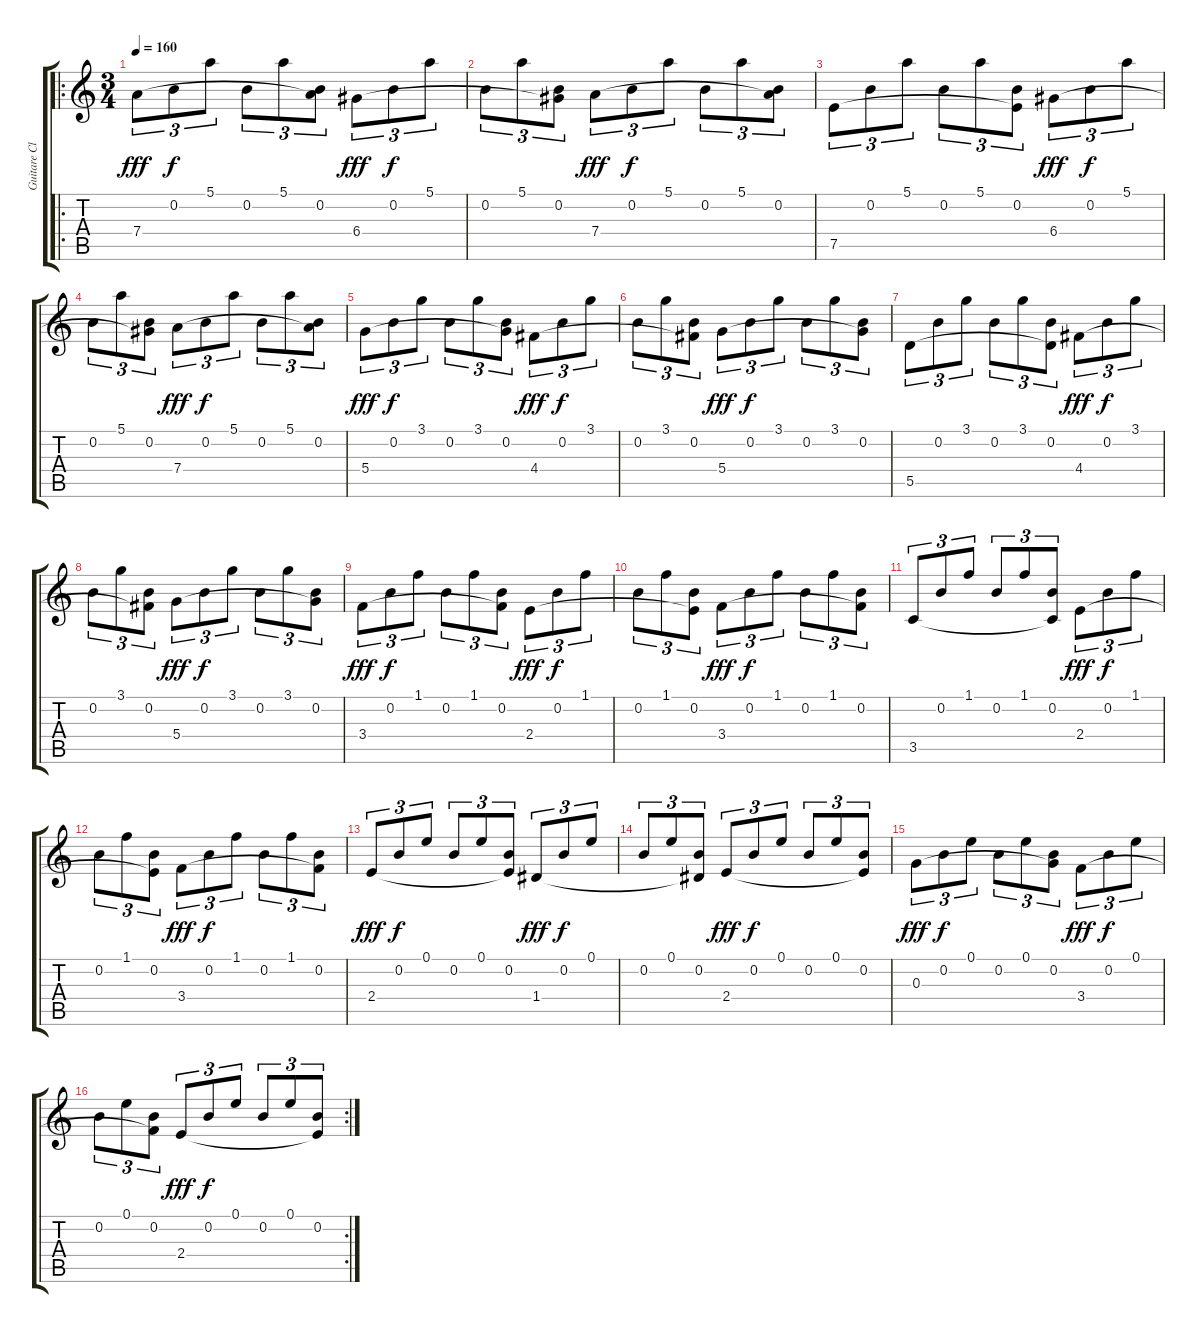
\track ("Guitare Classique" "Guitare Cl") {instrument acousticguitarnylon}
\staff {score tabs}
\tuning (E4 B3 G3 D3 A2 E2) {hide}
\ro
\ts (3 4)
\tempo 160
\clef g2
\ks c
7.4.8{tu (3 2) dy fff} 0.2.8{tu (3 2) dy f} 5.1.8{tu (3 2)} 0.2.8{tu (3 2)} 5.1.8{tu (3 2)} (0.2 7.4{t}).8{tu (3 2)} 6.4.8{tu (3 2) dy fff} 0.2.8{tu (3 2) dy f} 5.1.8{tu (3 2)} |
0.2.8{tu (3 2)} 5.1.8{tu (3 2)} (0.2 6.4{t}).8{tu (3 2)} 7.4.8{tu (3 2) dy fff} 0.2.8{tu (3 2) dy f} 5.1.8{tu (3 2)} 0.2.8{tu (3 2)} 5.1.8{tu (3 2)} (0.2 7.4{t}).8{tu (3 2)} |
7.5.8{tu (3 2)} 0.2.8{tu (3 2)} 5.1.8{tu (3 2)} 0.2.8{tu (3 2)} 5.1.8{tu (3 2)} (0.2 7.5{t}).8{tu (3 2)} 6.4.8{tu (3 2) dy fff} 0.2.8{tu (3 2) dy f} 5.1.8{tu (3 2)} |
0.2.8{tu (3 2)} 5.1.8{tu (3 2)} (0.2 6.4{t}).8{tu (3 2)} 7.4.8{tu (3 2) dy fff} 0.2.8{tu (3 2) dy f} 5.1.8{tu (3 2)} 0.2.8{tu (3 2)} 5.1.8{tu (3 2)} (0.2 7.4{t}).8{tu (3 2)} |
5.4.8{tu (3 2) dy fff} 0.2.8{tu (3 2) dy f} 3.1.8{tu (3 2)} 0.2.8{tu (3 2)} 3.1.8{tu (3 2)} (0.2 5.4{t}).8{tu (3 2)} 4.4.8{tu (3 2) dy fff} 0.2.8{tu (3 2) dy f} 3.1.8{tu (3 2)} |
0.2.8{tu (3 2)} 3.1.8{tu (3 2)} (0.2 4.4{t}).8{tu (3 2)} 5.4.8{tu (3 2) dy fff} 0.2.8{tu (3 2) dy f} 3.1.8{tu (3 2)} 0.2.8{tu (3 2)} 3.1.8{tu (3 2)} (0.2 5.4{t}).8{tu (3 2)} |
5.5.8{tu (3 2)} 0.2.8{tu (3 2)} 3.1.8{tu (3 2)} 0.2.8{tu (3 2)} 3.1.8{tu (3 2)} (0.2 5.5{t}).8{tu (3 2)} 4.4.8{tu (3 2) dy fff} 0.2.8{tu (3 2) dy f} 3.1.8{tu (3 2)} |
0.2.8{tu (3 2)} 3.1.8{tu (3 2)} (0.2 4.4{t}).8{tu (3 2)} 5.4.8{tu (3 2) dy fff} 0.2.8{tu (3 2) dy f} 3.1.8{tu (3 2)} 0.2.8{tu (3 2)} 3.1.8{tu (3 2)} (0.2 5.4{t}).8{tu (3 2)} |
3.4.8{tu (3 2) dy fff} 0.2.8{tu (3 2) dy f} 1.1.8{tu (3 2)} 0.2.8{tu (3 2)} 1.1.8{tu (3 2)} (0.2 3.4{t}).8{tu (3 2)} 2.4.8{tu (3 2) dy fff} 0.2.8{tu (3 2) dy f} 1.1.8{tu (3 2)} |
0.2.8{tu (3 2)} 1.1.8{tu (3 2)} (0.2 2.4{t}).8{tu (3 2)} 3.4.8{tu (3 2) dy fff} 0.2.8{tu (3 2) dy f} 1.1.8{tu (3 2)} 0.2.8{tu (3 2)} 1.1.8{tu (3 2)} (0.2 3.4{t}).8{tu (3 2)} |
3.5.8{tu (3 2)} 0.2.8{tu (3 2)} 1.1.8{tu (3 2)} 0.2.8{tu (3 2)} 1.1.8{tu (3 2)} (0.2 3.5{t}).8{tu (3 2)} 2.4.8{tu (3 2) dy fff} 0.2.8{tu (3 2) dy f} 1.1.8{tu (3 2)} |
0.2.8{tu (3 2)} 1.1.8{tu (3 2)} (0.2 2.4{t}).8{tu (3 2)} 3.4.8{tu (3 2) dy fff} 0.2.8{tu (3 2) dy f} 1.1.8{tu (3 2)} 0.2.8{tu (3 2)} 1.1.8{tu (3 2)} (0.2 3.4{t}).8{tu (3 2)} |
2.4.8{tu (3 2) dy fff} 0.2.8{tu (3 2) dy f} 0.1.8{tu (3 2)} 0.2.8{tu (3 2)} 0.1.8{tu (3 2)} (0.2 2.4{t}).8{tu (3 2)} 1.4.8{tu (3 2) dy fff} 0.2.8{tu (3 2) dy f} 0.1.8{tu (3 2)} |
0.2.8{tu (3 2)} 0.1.8{tu (3 2)} (0.2 1.4{t}).8{tu (3 2)} 2.4.8{tu (3 2) dy fff} 0.2.8{tu (3 2) dy f} 0.1.8{tu (3 2)} 0.2.8{tu (3 2)} 0.1.8{tu (3 2)} (0.2 2.4{t}).8{tu (3 2)} |
0.3.8{tu (3 2) dy fff} 0.2.8{tu (3 2) dy f} 0.1.8{tu (3 2)} 0.2.8{tu (3 2)} 0.1.8{tu (3 2)} (0.2 0.3{t}).8{tu (3 2)} 3.4.8{tu (3 2) dy fff} 0.2.8{tu (3 2) dy f} 0.1.8{tu (3 2)} |
\rc 2
0.2.8{tu (3 2)} 0.1.8{tu (3 2)} (0.2 3.4{t}).8{tu (3 2)} 2.4.8{tu (3 2) dy fff} 0.2.8{tu (3 2) dy f} 0.1.8{tu (3 2)} 0.2.8{tu (3 2)} 0.1.8{tu (3 2)} (0.2 2.4{t}).8{tu (3 2)}
